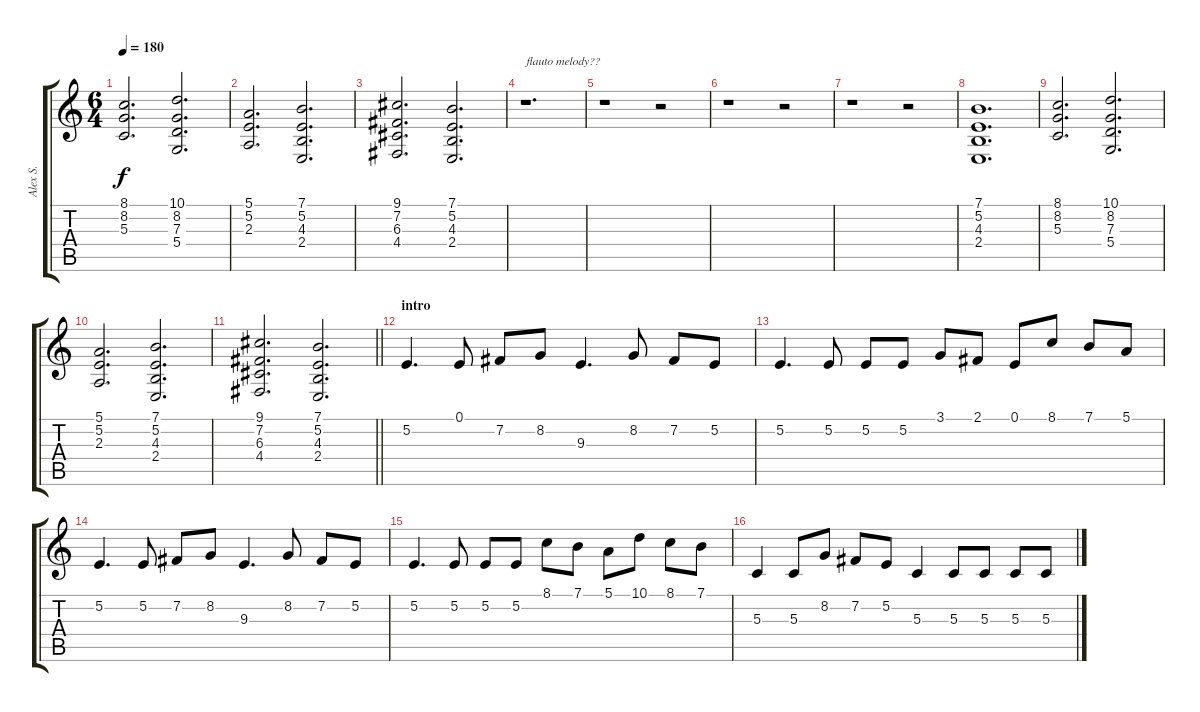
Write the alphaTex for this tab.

\track ("Alex S." "Alex S.") {instrument violin}
\staff {score tabs}
\tuning (E4 B3 G3 D3 A2 E2) {hide}
\ts (6 4)
\tempo 180
\clef g2
\ks c
(8.1 8.2 5.3).2{d dy f} (10.1 8.2 7.3 5.4).2{d} |
(5.1 5.2 2.3).2{d} (7.1 5.2 4.3 2.4).2{d} |
(9.1 7.2 6.3 4.4).2{d} (7.1 5.2 4.3 2.4).2{d} |
r.1{d txt "flauto melody??"} |
r.1 r.2 |
r.1 r.2 |
r.1 r.2 |
(7.1 5.2 4.3 2.4).1{d} |
(8.1 8.2 5.3).2{d} (10.1 8.2 7.3 5.4).2{d} |
(5.1 5.2 2.3).2{d} (7.1 5.2 4.3 2.4).2{d} |
\barLineRight lightlight
(9.1 7.2 6.3 4.4).2{d} (7.1 5.2 4.3 2.4).2{d} |
\section ("" "intro")
5.2.4{d instrument violin} 0.1.8 7.2.8 8.2.8 9.3.4{d} 8.2.8 7.2.8 5.2.8 |
5.2.4{d} 5.2.8 5.2.8 5.2.8 3.1.8 2.1.8 0.1.8 8.1.8 7.1.8 5.1.8 |
5.2.4{d} 5.2.8 7.2.8 8.2.8 9.3.4{d} 8.2.8 7.2.8 5.2.8 |
5.2.4{d} 5.2.8 5.2.8 5.2.8 8.1.8 7.1.8 5.1.8 10.1.8 8.1.8 7.1.8 |
5.3.4 5.3.8 8.2.8 7.2.8 5.2.8 5.3.4 5.3.8 5.3.8 5.3.8 5.3.8
